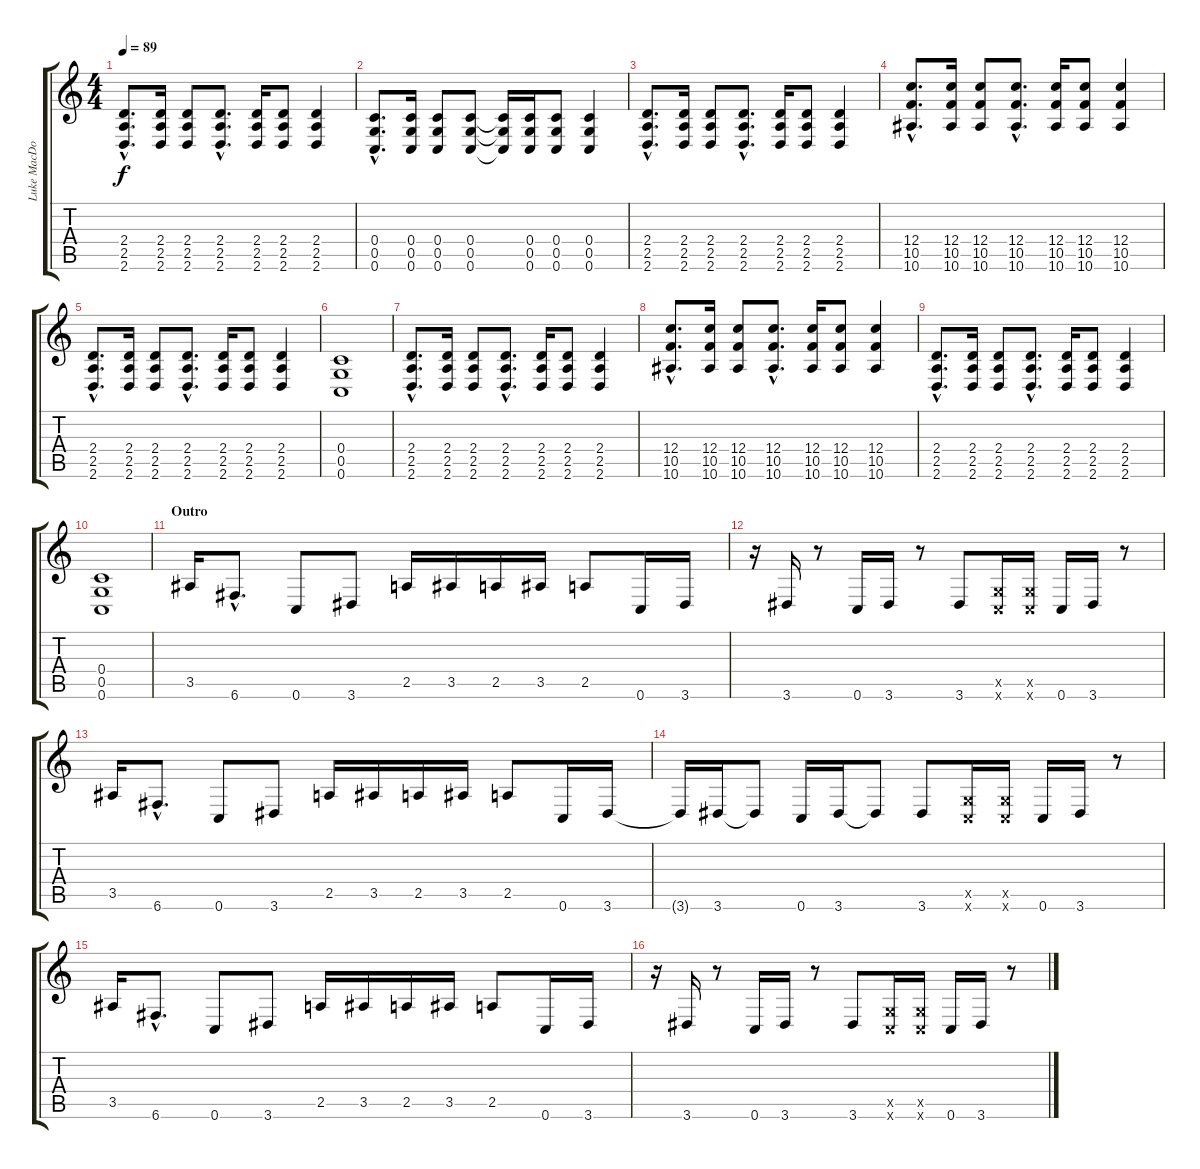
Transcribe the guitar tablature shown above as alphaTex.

\track ("Luke MacDonald (guitar)" "Luke MacDo") {instrument distortionguitar}
\staff {score tabs}
\tuning (D4 A3 F3 C3 G2 C2) {hide}
\ts (4 4)
\tempo 89
\clef g2
\ks c
(2.4{hac} 2.5{hac} 2.6{hac}).8{d dy f} (2.4 2.5 2.6).16 (2.4 2.5 2.6).8 (2.4{hac} 2.5{hac} 2.6{hac}).8{d} (2.4 2.5 2.6).16 (2.4 2.5 2.6).8 (2.4 2.5 2.6).4 |
(0.4{hac} 0.5{hac} 0.6{hac}).8{d} (0.4 0.5 0.6).16 (0.4 0.5 0.6).8 (0.4 0.5 0.6).8 (0.4{t} 0.5{t} 0.6{t}).16 (0.4 0.5 0.6).16 (0.4 0.5 0.6).8 (0.4 0.5 0.6).4 |
(2.4{hac} 2.5{hac} 2.6{hac}).8{d} (2.4 2.5 2.6).16 (2.4 2.5 2.6).8 (2.4{hac} 2.5{hac} 2.6{hac}).8{d} (2.4 2.5 2.6).16 (2.4 2.5 2.6).8 (2.4 2.5 2.6).4 |
(12.4{hac} 10.5{hac} 10.6{hac}).8{d} (12.4 10.5 10.6).16 (12.4 10.5 10.6).8 (12.4{hac} 10.5{hac} 10.6{hac}).8{d} (12.4 10.5 10.6).16 (12.4 10.5 10.6).8 (12.4 10.5 10.6).4 |
(2.4{hac} 2.5{hac} 2.6{hac}).8{d} (2.4 2.5 2.6).16 (2.4 2.5 2.6).8 (2.4{hac} 2.5{hac} 2.6{hac}).8{d} (2.4 2.5 2.6).16 (2.4 2.5 2.6).8 (2.4 2.5 2.6).4 |
(0.4 0.5 0.6).1 |
(2.4{hac} 2.5{hac} 2.6{hac}).8{d} (2.4 2.5 2.6).16 (2.4 2.5 2.6).8 (2.4{hac} 2.5{hac} 2.6{hac}).8{d} (2.4 2.5 2.6).16 (2.4 2.5 2.6).8 (2.4 2.5 2.6).4 |
(12.4{hac} 10.5{hac} 10.6{hac}).8{d} (12.4 10.5 10.6).16 (12.4 10.5 10.6).8 (12.4{hac} 10.5{hac} 10.6{hac}).8{d} (12.4 10.5 10.6).16 (12.4 10.5 10.6).8 (12.4 10.5 10.6).4 |
(2.4{hac} 2.5{hac} 2.6{hac}).8{d} (2.4 2.5 2.6).16 (2.4 2.5 2.6).8 (2.4{hac} 2.5{hac} 2.6{hac}).8{d} (2.4 2.5 2.6).16 (2.4 2.5 2.6).8 (2.4 2.5 2.6).4 |
(0.4 0.5 0.6).1 |
\section ("" "Outro")
3.5.16 6.6{hac}.8{d} 0.6.8 3.6.8 2.5.16 3.5.16 2.5.16 3.5.16 2.5.8 0.6.16 3.6.16 |
r.16 3.6.16 r.8 0.6.16 3.6.16 r.8 3.6.8 (0.5{x} 0.6{x}).16 (0.5{x} 0.6{x}).16 0.6.16 3.6.16 r.8 |
3.5.16 6.6{hac}.8{d} 0.6.8 3.6.8 2.5.16 3.5.16 2.5.16 3.5.16 2.5.8 0.6.16 3.6.16 |
3.6{t}.16 3.6.16 3.6{t}.8 0.6.16 3.6.16 3.6{t}.8 3.6.8 (0.5{x} 0.6{x}).16 (0.5{x} 0.6{x}).16 0.6.16 3.6.16 r.8 |
3.5.16 6.6{hac}.8{d} 0.6.8 3.6.8 2.5.16 3.5.16 2.5.16 3.5.16 2.5.8 0.6.16 3.6.16 |
r.16 3.6.16 r.8 0.6.16 3.6.16 r.8 3.6.8 (0.5{x} 0.6{x}).16 (0.5{x} 0.6{x}).16 0.6.16 3.6.16 r.8
